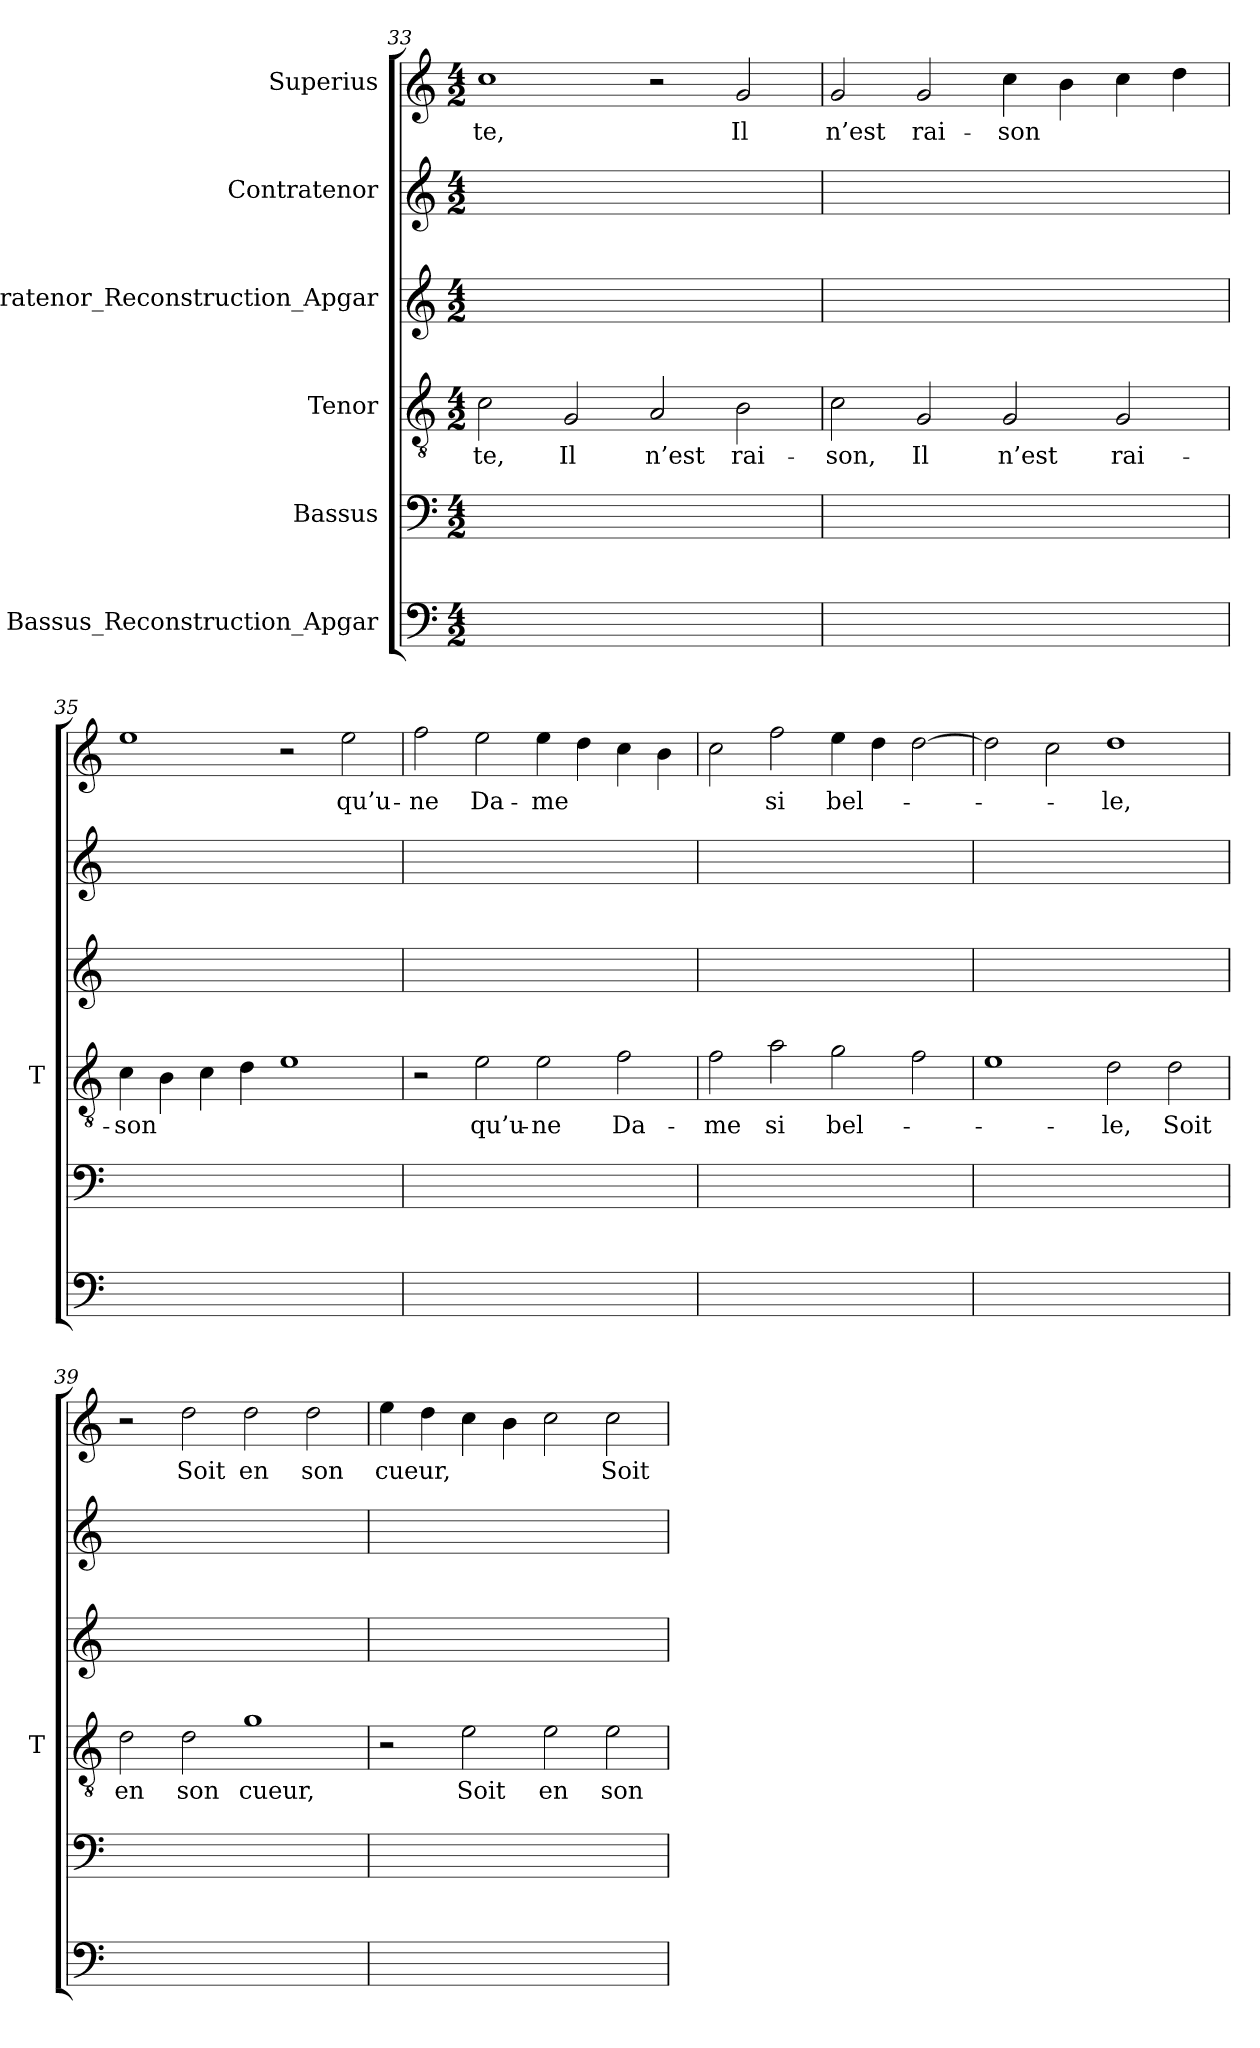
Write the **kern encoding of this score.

**kern	**kern	**kern	**text	**kern	**kern	**kern	**text
*part6	*part5	*part4	*part4	*part3	*part2	*part1	*part1
*staff6	*staff5	*staff4	*staff4	*staff3	*staff2	*staff1	*staff1
*I"Bassus_Reconstruction_Apgar	*I"Bassus	*I"Tenor	*	*I"Contratenor_Reconstruction_Apgar	*I"Contratenor	*I"Superius	*
*	*	*I'T	*	*	*	*	*
*clefF4	*clefF4	*clefGv2	*	*clefG2	*clefG2	*clefG2	*
*k[]	*k[]	*k[]	*	*k[]	*k[]	*k[]	*
*M4/2	*M4/2	*M4/2	*	*M4/2	*M4/2	*M4/2	*
=33	=33	=33	=33	=33	=33	=33	=33
0ryy	0ryy	2c	-te,	0ryy	0ryy	1cc	-te,
.	.	2G	-Il	.	.	.	.
.	.	2A	-n’est	.	.	2r	.
.	.	2B	rai-	.	.	2g	-Il
=34	=34	=34	=34	=34	=34	=34	=34
0ryy	0ryy	2c	-son,	0ryy	0ryy	2g	-n’est
.	.	2G	-Il	.	.	2g	rai-
.	.	2G	-n’est	.	.	4cc	-son
.	.	.	.	.	.	4b	.
.	.	2G	rai-	.	.	4cc	.
.	.	.	.	.	.	4dd	.
=35	=35	=35	=35	=35	=35	=35	=35
0ryy	0ryy	4c	-son	0ryy	0ryy	1ee	.
.	.	4B	.	.	.	.	.
.	.	4c	.	.	.	.	.
.	.	4d	.	.	.	.	.
.	.	1e	.	.	.	2r	.
.	.	.	.	.	.	2ee	qu’u-
=36	=36	=36	=36	=36	=36	=36	=36
0ryy	0ryy	2r	.	0ryy	0ryy	2ff	-ne
.	.	2e	qu’u-	.	.	2ee	Da-
.	.	2e	-ne	.	.	4ee	-me
.	.	.	.	.	.	4dd	.
.	.	2f	Da-	.	.	4cc	.
.	.	.	.	.	.	4b	.
=37	=37	=37	=37	=37	=37	=37	=37
0ryy	0ryy	2f	-me	0ryy	0ryy	2cc	.
.	.	2a	-si	.	.	2ff	-si
.	.	2g	bel-	.	.	4ee	bel-
.	.	.	.	.	.	4dd	.
.	.	2f	.	.	.	[2dd	.
=38	=38	=38	=38	=38	=38	=38	=38
0ryy	0ryy	1e	.	0ryy	0ryy	2dd]	.
.	.	.	.	.	.	2cc	.
.	.	2d	-le,	.	.	1dd	-le,
.	.	2d	-Soit	.	.	.	.
=39	=39	=39	=39	=39	=39	=39	=39
0ryy	0ryy	2d	-en	0ryy	0ryy	2r	.
.	.	2d	-son	.	.	2dd	-Soit
.	.	1g	-cueur,	.	.	2dd	-en
.	.	.	.	.	.	2dd	-son
=40	=40	=40	=40	=40	=40	=40	=40
0ryy	0ryy	2r	.	0ryy	0ryy	4ee	-cueur,
.	.	.	.	.	.	4dd	.
.	.	2e	-Soit	.	.	4cc	.
.	.	.	.	.	.	4b	.
.	.	2e	-en	.	.	2cc	.
.	.	2e	-son	.	.	2cc	-Soit
=	=	=	=	=	=	=	=
*-	*-	*-	*-	*-	*-	*-	*-
